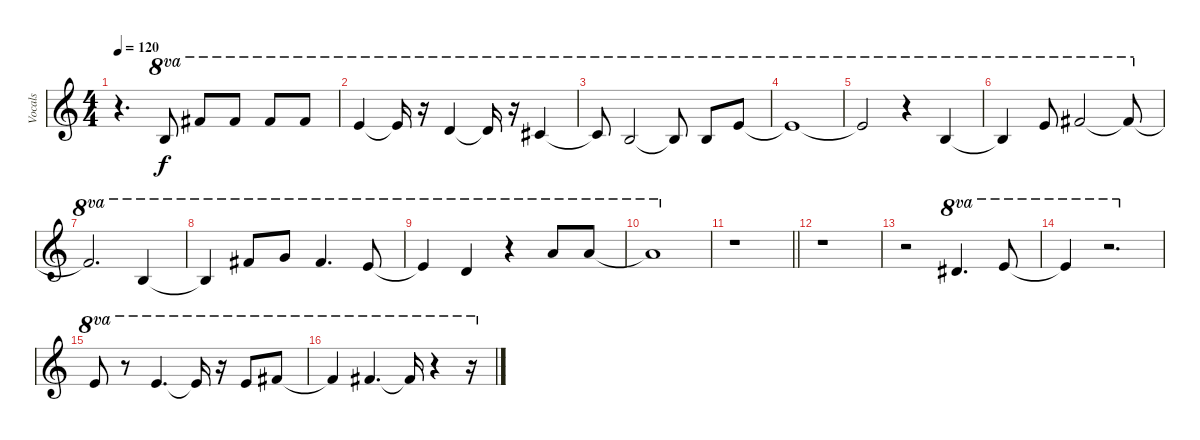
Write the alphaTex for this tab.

\track ("Vocals" "Vocals") {instrument oboe}
\staff {score}
\tuning (Eb4 B3 Gb3 B2 Gb2 B1) {hide}
\ts (4 4)
\tempo 120
\clef g2
\ks c
r.4{d dy f} 8.1.8{ot 8va} 15.1.8{ot 8va} 15.1.8{ot 8va} 15.1.8{ot 8va} 15.1.8{ot 8va} |
13.1.4{ot 8va} 13.1{t}.16{ot 8va} r.16{ot 8va} 11.1.4{ot 8va} 11.1{t}.16{ot 8va} r.16{ot 8va} 10.1.4{ot 8va} |
10.1{t}.8{ot 8va} 8.1.2{ot 8va} 8.1{t}.8{ot 8va} 8.1.8{ot 8va} 13.1.8{ot 8va} |
13.1{t}.1{ot 8va} |
13.1{t}.2{ot 8va} r.4{ot 8va} 8.1.4{ot 8va} |
8.1{t}.4{ot 8va} 13.1.8{ot 8va} 15.1.2{ot 8va} 15.1{t}.8{ot 8va} |
15.1{t}.2{d ot 8va} 8.1.4{ot 8va} |
8.1{t}.4{ot 8va} 15.1.8{ot 8va} 16.1.8{ot 8va} 15.1.4{d ot 8va} 13.1.8{ot 8va} |
13.1{t}.4{ot 8va} 11.1.4{ot 8va} r.4{ot 8va} 18.1.8{ot 8va} 18.1.8{ot 8va} |
18.1{t}.1{ot 8va} |
\barLineRight lightlight
r.1 |
r.1 |
r.2 12.1.4{d ot 8va} 13.1.8{ot 8va} |
13.1{t}.4{ot 8va} r.2{d ot 8va} |
13.1.8{ot 8va} r.8{ot 8va} 13.1.4{d ot 8va} 13.1{t}.16{ot 8va} r.16{ot 8va} 13.1.8{ot 8va} 15.1.8{ot 8va} |
15.1{t}.4{ot 8va} 15.1.4{d ot 8va} 15.1{t}.16{ot 8va} r.4{ot 8va} r.16{ot 8va}
